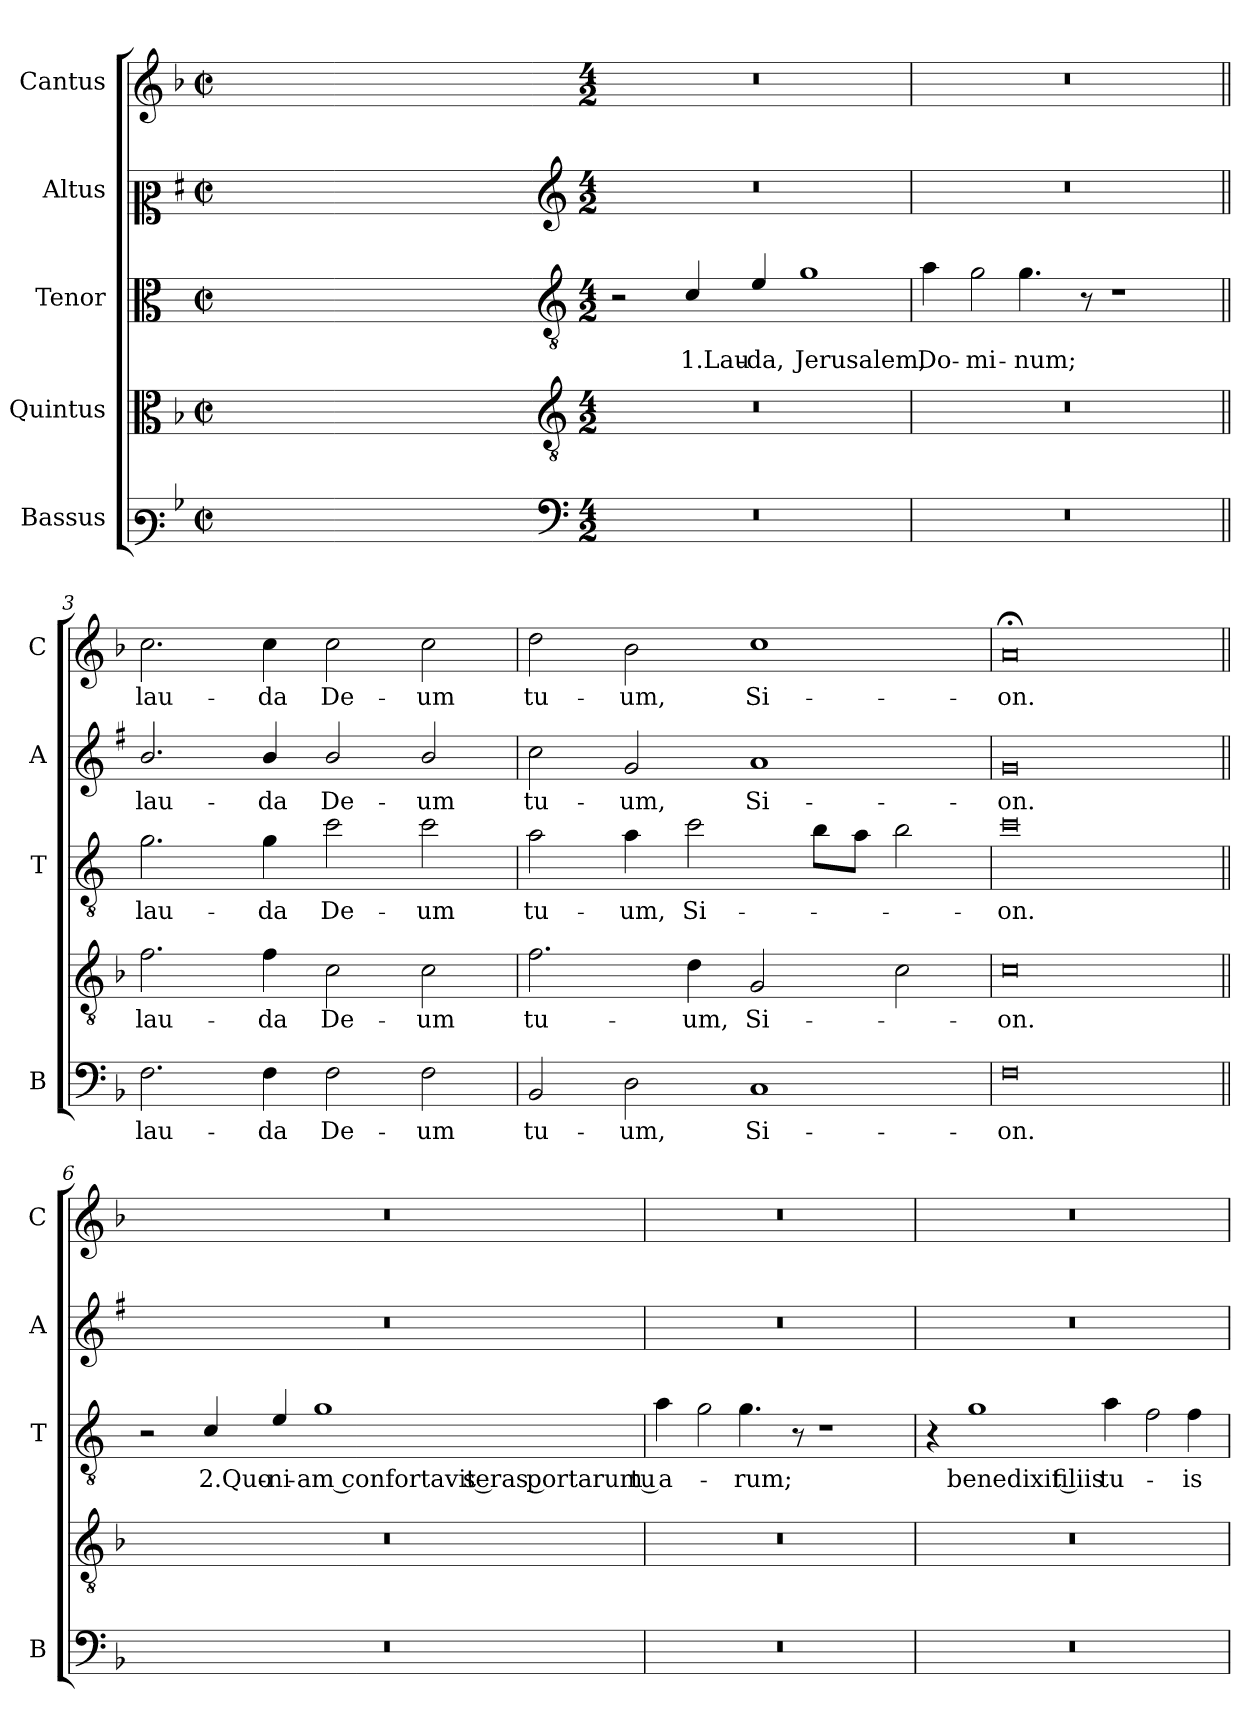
**kern	**text	**kern	**text	**kern	**text	**kern	**text	**kern	**text
*part5	*part5	*part4	*part4	*part3	*part3	*part2	*part2	*part1	*part1
*staff5	*staff5	*staff4	*staff4	*staff3	*staff3	*staff2	*staff2	*staff1	*staff1
*I"Bassus	*	*I"Quintus	*	*I"Tenor	*	*I"Altus	*	*I"Cantus	*
*I'B	*	*	*	*I'T	*	*I'A	*	*I'C	*
*clefF3	*	*clefC3	*	*clefC3	*	*clefC2	*	*clefG2	*
*	*	*	*	*ITrd4c7	*	*ITrd1c2	*	*	*
*k[b-]	*	*k[b-]	*	*k[b-]	*	*k[b-]	*	*k[b-]	*
*F:	*	*F:	*	*F:	*	*F:	*	*F:	*
*M2/2	*	*M2/2	*	*M2/2	*	*M2/2	*	*M2/2	*
*met(c|)	*	*met(c|)	*	*met(c|)	*	*met(c|)	*	*met(c|)	*
=	=	=	=	=	=	=	=	=	=
1ryy	.	1ryy	.	1ryy	.	1ryy	.	1ryy	.
=1X-	=1X-	=1X-	=1X-	=1X-	=1X-	=1X-	=1X-	=1X-	=1X-
4ryy	.	4ryy	.	4ryy	.	4ryy	.	4ryy	.
4ryy	.	4ryy	.	4ryy	.	4ryy	.	4ryy	.
4ryy	.	4ryy	.	4ryy	.	4ryy	.	4ryy	.
4ryy	.	4ryy	.	4ryy	.	4ryy	.	4ryy	.
=1-	=1-	=1-	=1-	=1-	=1-	=1-	=1-	=1-	=1-
*clefF4	*	*clefGv2	*	*clefGv2	*	*clefG2	*	*	*
*M4/2	*	*M4/2	*	*M4/2	*	*M4/2	*	*M4/2	*
0r	.	0r	.	2r	.	0r	.	0r	.
!	!	!	!	!	!LO:LY:b	!	!	!	!
.	.	.	.	4F/	1.Lau-	.	.	.	.
!	!	!	!	!	!LO:LY:b	!	!	!	!
.	.	.	.	4A/	-da,	.	.	.	.
!	!	!	!	!	!LO:LY:b	!	!	!	!
.	.	.	.	1c	Jerusalem,	.	.	.	.
=2	=2	=2	=2	=2	=2	=2	=2	=2	=2
!	!	!	!	!	!LO:LY:b	!	!	!	!
0r	.	0r	.	4d\	Do-	0r	.	0r	.
!	!	!	!	!LO:N:head=open	!LO:LY:b	!	!	!	!
.	.	.	.	4c\	-mi-	.	.	.	.
!	!	!	!	!	!LO:LY:b	!	!	!	!
.	.	.	.	4.c\	-num;	.	.	.	.
.	.	.	.	8r	.	.	.	.	.
.	.	.	.	1r	.	.	.	.	.
=3||	=3||	=3||	=3||	=3||	=3||	=3||	=3||	=3||	=3||
!	!LO:LY:b	!	!LO:LY:b	!	!LO:LY:b	!	!LO:LY:b	!	!LO:LY:b
2.F\	lau-	2.f\	lau-	2.c\	lau-	2.a/	lau-	2.cc\	lau-
!	!LO:LY:b	!	!LO:LY:b	!	!LO:LY:b	!	!LO:LY:b	!	!LO:LY:b
4F\	-da	4f\	-da	4c\	-da	4a/	-da	4cc\	-da
!	!LO:LY:b	!	!LO:LY:b	!	!LO:LY:b	!	!LO:LY:b	!	!LO:LY:b
2F\	De-	2c\	De-	2f\	De-	2a/	De-	2cc\	De-
!	!LO:LY:b	!	!LO:LY:b	!	!LO:LY:b	!	!LO:LY:b	!	!LO:LY:b
2F\	-um	2c\	-um	2f\	-um	2a/	-um	2cc\	-um
=4	=4	=4	=4	=4	=4	=4	=4	=4	=4
!	!LO:LY:b	!	!LO:LY:b	!	!LO:LY:b	!	!LO:LY:b	!	!LO:LY:b
2BB-/	tu-	2.f\	tu-	2d\	tu-	2b-\	tu-	2dd\	tu-
!	!LO:LY:b	!	!	!	!LO:LY:b	!	!LO:LY:b	!	!LO:LY:b
2D\	-um,	.	.	4d\	-um,	2f/	-um,	2b-\	-um,
!	!	!	!LO:LY:b	!	!LO:LY:b	!	!	!	!
.	.	4d\	-um,	2f\	Si-	.	.	.	.
!	!LO:LY:b	!	!LO:LY:b	!	!	!	!LO:LY:b	!	!LO:LY:b
1C	Si-	2G/	Si-	.	.	1g	Si-	1cc	Si-
.	.	.	.	8e\L	.	.	.	.	.
.	.	.	.	8d\J	.	.	.	.	.
.	.	2c\	.	2e\	.	.	.	.	.
=5	=5	=5	=5	=5	=5	=5	=5	=5	=5
!	!LO:LY:b	!	!LO:LY:b	!	!LO:LY:b	!	!LO:LY:b	!	!LO:LY:b
0F	-on.	0c	-on.	0f	-on.	0f	-on.	0a;<	-on.
!!LO:LB:g=z
=6||	=6||	=6||	=6||	=6||	=6||	=6||	=6||	=6||	=6||
0r	.	0r	.	2r	.	0r	.	0r	.
!	!	!	!	!	!LO:LY:b	!	!	!	!
.	.	.	.	4F/	2.Quo-	.	.	.	.
!	!	!	!	!	!LO:LY:b	!	!	!	!
.	.	.	.	4A/	-ni-	.	.	.	.
!	!	!	!	!	!LO:LY:b	!	!	!	!
.	.	.	.	1c	-am confortavit seras portarum tu-	.	.	.	.
=7	=7	=7	=7	=7	=7	=7	=7	=7	=7
!	!	!	!	!	!LO:LY:b	!	!	!	!
0r	.	0r	.	4d\	-a-	0r	.	0r	.
!	!	!	!	!LO:N:head=open	!	!	!	!	!
.	.	.	.	4c\	.	.	.	.	.
!	!	!	!	!	!LO:LY:b	!	!	!	!
.	.	.	.	4.c\	-rum;	.	.	.	.
.	.	.	.	8r	.	.	.	.	.
.	.	.	.	1r	.	.	.	.	.
=8	=8	=8	=8	=8	=8	=8	=8	=8	=8
0r	.	0r	.	4r	.	0r	.	0r	.
!	!	!	!	!	!LO:LY:b	!	!	!	!
.	.	.	.	1c	benedixit filiis	.	.	.	.
!	!	!	!	!	!LO:LY:b	!	!	!	!
.	.	.	.	4d\	tu-	.	.	.	.
!	!	!	!	!LO:N:head=open	!	!	!	!	!
.	.	.	.	4B-\	.	.	.	.	.
!	!	!	!	!	!LO:LY:b	!	!	!	!
.	.	.	.	4B-\	-is	.	.	.	.
=	=	=	=	=	=	=	=	=	=
*-	*-	*-	*-	*-	*-	*-	*-	*-	*-
